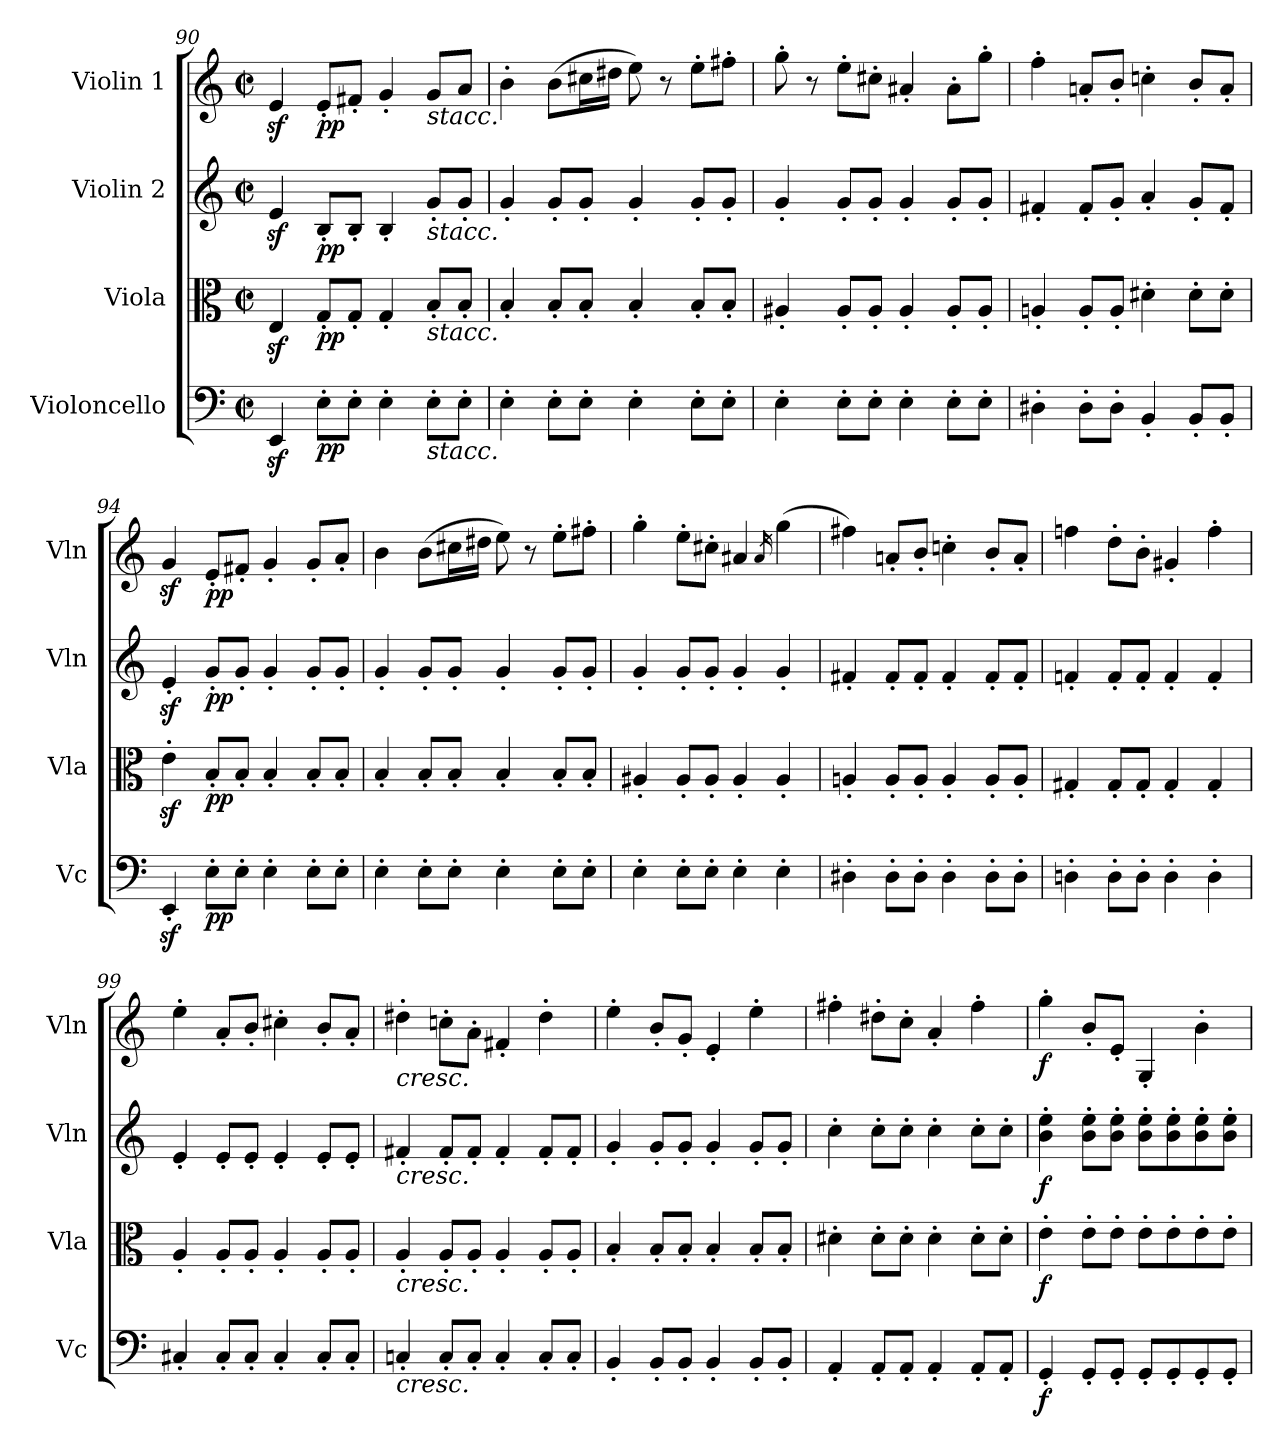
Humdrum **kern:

**kern	**dynam	**kern	**dynam	**kern	**dynam	**kern	**dynam
*part4	*part4	*part3	*part3	*part2	*part2	*part1	*part1
*staff4	*staff4	*staff3	*staff3	*staff2	*staff2	*staff1	*staff1
*I"Violoncello	*	*I"Viola	*	*I"Violin 2	*	*I"Violin 1	*
*I'Vc	*	*I'Vla	*	*I'Vln	*	*I'Vln	*
*clefF4	*	*clefC3	*	*clefG2	*	*clefG2	*
*k[]	*	*k[]	*	*k[]	*	*k[]	*
*M2/2	*	*M2/2	*	*M2/2	*	*M2/2	*
*met(c|)	*	*met(c|)	*	*met(c|)	*	*met(c|)	*
=90	=90	=90	=90	=90	=90	=90	=90
4EEz</	.	4Ez</	.	4ez</	.	4ez</	.
!	!LO:DY:b	!	!LO:DY:b	!	!LO:DY:b	!	!LO:DY:b
8E'\L	pp	8G'/L	pp	8B'/L	pp	8e'/L	pp
8E'\J	.	8G'/J	.	8B'/J	.	8f#X'/J	.
4E'\	.	4G'/	.	4B'/	.	4g'/	.
!	!	!	!	!	!	!LO:TX:b:i:t=stacc.	!
!	!	!	!	!LO:TX:b:i:t=stacc.	!	!	!
!	!	!LO:TX:b:i:t=stacc.	!	!	!	!	!
!LO:TX:b:i:t=stacc.	!	!	!	!	!	!	!
8E'\L	.	8B'/L	.	8g'/L	.	8g/L	.
8E'\J	.	8B'/J	.	8g'/J	.	8a/J	.
=91	=91	=91	=91	=91	=91	=91	=91
4E'\	.	4B'/	.	4g'/	.	4b'\	.
8E'\L	.	8B'/L	.	8g'/L	.	(8b\L	.
8E'\J	.	8B'/J	.	8g'/J	.	16cc#X\L	.
.	.	.	.	.	.	16dd#X\JJ	.
4E'\	.	4B'/	.	4g'/	.	8ee\)	.
.	.	.	.	.	.	8r	.
8E'\L	.	8B'/L	.	8g'/L	.	8ee'\L	.
8E'\J	.	8B'/J	.	8g'/J	.	8ff#X'\J	.
=92	=92	=92	=92	=92	=92	=92	=92
4E'\	.	4A#X'/	.	4g'/	.	8gg'\	.
.	.	.	.	.	.	8r	.
8E'\L	.	8A#'/L	.	8g'/L	.	8ee'\L	.
8E'\J	.	8A#'/J	.	8g'/J	.	8cc#X'\J	.
4E'\	.	4A#'/	.	4g'/	.	4a#X'/	.
8E'\L	.	8A#'/L	.	8g'/L	.	8a#'\L	.
8E'\J	.	8A#'/J	.	8g'/J	.	8gg'\J	.
=93	=93	=93	=93	=93	=93	=93	=93
4D#X'\	.	4An'/	.	4f#X'/	.	4ff'\	.
8D#'\L	.	8A'/L	.	8f#'/L	.	8an'/L	.
8D#'\J	.	8A'/J	.	8g'/J	.	8b'/J	.
4BB'/	.	4d#X'\	.	4a'/	.	4ccn'\	.
8BB'/L	.	8d#'\L	.	8g'/L	.	8b'/L	.
8BB'/J	.	8d#'\J	.	8f#'/J	.	8a'/J	.
=94	=94	=94	=94	=94	=94	=94	=94
4EEz<'/	.	4ez<'\	.	4ez<'/	.	4gz</	.
!	!LO:DY:b	!	!LO:DY:b	!	!LO:DY:b	!	!LO:DY:b
8E'\L	pp	8B'/L	pp	8g'/L	pp	8e'/L	pp
8E'\J	.	8B'/J	.	8g'/J	.	8f#X'/J	.
4E'\	.	4B'/	.	4g'/	.	4g'/	.
8E'\L	.	8B'/L	.	8g'/L	.	8g'/L	.
8E'\J	.	8B'/J	.	8g'/J	.	8a'/J	.
=95	=95	=95	=95	=95	=95	=95	=95
4E'\	.	4B'/	.	4g'/	.	4b\	.
8E'\L	.	8B'/L	.	8g'/L	.	(8b\L	.
8E'\J	.	8B'/J	.	8g'/J	.	16cc#X\L	.
.	.	.	.	.	.	16dd#X\JJ	.
4E'\	.	4B'/	.	4g'/	.	8ee\)	.
.	.	.	.	.	.	8r	.
8E'\L	.	8B'/L	.	8g'/L	.	8ee'\L	.
8E'\J	.	8B'/J	.	8g'/J	.	8ff#X'\J	.
!!LO:LB:g=z
=96	=96	=96	=96	=96	=96	=96	=96
4E'\	.	4A#X'/	.	4g'/	.	4gg'\	.
8E'\L	.	8A#'/L	.	8g'/L	.	8ee'\L	.
8E'\J	.	8A#'/J	.	8g'/J	.	8cc#X'\J	.
4E'\	.	4A#'/	.	4g'/	.	4a#X/	.
.	.	.	.	.	.	16qa#/	.
4E'\	.	4A#'/	.	4g'/	.	(4gg\	.
!!LO:LB:g=z
=97	=97	=97	=97	=97	=97	=97	=97
4D#X'\	.	4An'/	.	4f#X'/	.	4ff#X\)	.
8D#'\L	.	8A'/L	.	8f#'/L	.	8an'/L	.
8D#'\J	.	8A'/J	.	8f#'/J	.	8b'/J	.
4D#'\	.	4A'/	.	4f#'/	.	4ccn'\	.
8D#'\L	.	8A'/L	.	8f#'/L	.	8b'/L	.
8D#'\J	.	8A'/J	.	8f#'/J	.	8a'/J	.
=98	=98	=98	=98	=98	=98	=98	=98
4Dn'\	.	4G#X'/	.	4fn'/	.	4ffn\	.
8D'\L	.	8G#'/L	.	8f'/L	.	8dd'\L	.
8D'\J	.	8G#'/J	.	8f'/J	.	8b'\J	.
4D'\	.	4G#'/	.	4f'/	.	4g#X'/	.
4D'\	.	4G#'/	.	4f'/	.	4ff'\	.
=99	=99	=99	=99	=99	=99	=99	=99
4C#X'/	.	4A'/	.	4e'/	.	4ee'\	.
8C#'/L	.	8A'/L	.	8e'/L	.	8a'/L	.
8C#'/J	.	8A'/J	.	8e'/J	.	8b'/J	.
4C#'/	.	4A'/	.	4e'/	.	4cc#X'\	.
8C#'/L	.	8A'/L	.	8e'/L	.	8b'/L	.
8C#'/J	.	8A'/J	.	8e'/J	.	8a'/J	.
=100	=100	=100	=100	=100	=100	=100	=100
!	!	!	!	!	!	!LO:TX:b:i:t=cresc.	!
!	!	!	!	!LO:TX:b:i:t=cresc.	!	!	!
!	!	!LO:TX:b:i:t=cresc.	!	!	!	!	!
!LO:TX:b:i:t=cresc.	!	!	!	!	!	!	!
4Cn'/	.	4A'/	.	4f#X'/	.	4dd#X'\	.
8C'/L	.	8A'/L	.	8f#'/L	.	8ccn'\L	.
8C'/J	.	8A'/J	.	8f#'/J	.	8a'\J	.
4C'/	.	4A'/	.	4f#'/	.	4f#X'/	.
8C'/L	.	8A'/L	.	8f#'/L	.	4dd#'\	.
8C'/J	.	8A'/J	.	8f#'/J	.	.	.
=101	=101	=101	=101	=101	=101	=101	=101
4BB'/	.	4B'/	.	4g'/	.	4ee'\	.
8BB'/L	.	8B'/L	.	8g'/L	.	8b'/L	.
8BB'/J	.	8B'/J	.	8g'/J	.	8g'/J	.
4BB'/	.	4B'/	.	4g'/	.	4e'/	.
8BB'/L	.	8B'/L	.	8g'/L	.	4ee'\	.
8BB'/J	.	8B'/J	.	8g'/J	.	.	.
=102	=102	=102	=102	=102	=102	=102	=102
4AA'/	.	4d#X'\	.	4cc'\	.	4ff#X'\	.
8AA'/L	.	8d#'\L	.	8cc'\L	.	8dd#X'\L	.
8AA'/J	.	8d#'\J	.	8cc'\J	.	8cc'\J	.
4AA'/	.	4d#'\	.	4cc'\	.	4a'/	.
8AA'/L	.	8d#'\L	.	8cc'\L	.	4ff#'\	.
8AA'/J	.	8d#'\J	.	8cc'\J	.	.	.
=103	=103	=103	=103	=103	=103	=103	=103
!	!LO:DY:b	!	!LO:DY:b	!	!LO:DY:b	!	!LO:DY:b
4GG'/	f	4e'\	f	4b\' 4ee\'	f	4gg'\	f
8GG'/L	.	8e'\L	.	8b\' 8ee\'L	.	8b'/L	.
8GG'/J	.	8e'\J	.	8b\' 8ee\'J	.	8e'/J	.
8GG'/L	.	8e'\L	.	8b\' 8ee\'L	.	4G'/	.
8GG'/	.	8e'\	.	8b\' 8ee\'	.	.	.
8GG'/	.	8e'\	.	8b\' 8ee\'	.	4b'\	.
8GG'/J	.	8e'\J	.	8b\' 8ee\'J	.	.	.
=	=	=	=	=	=	=	=
*-	*-	*-	*-	*-	*-	*-	*-
